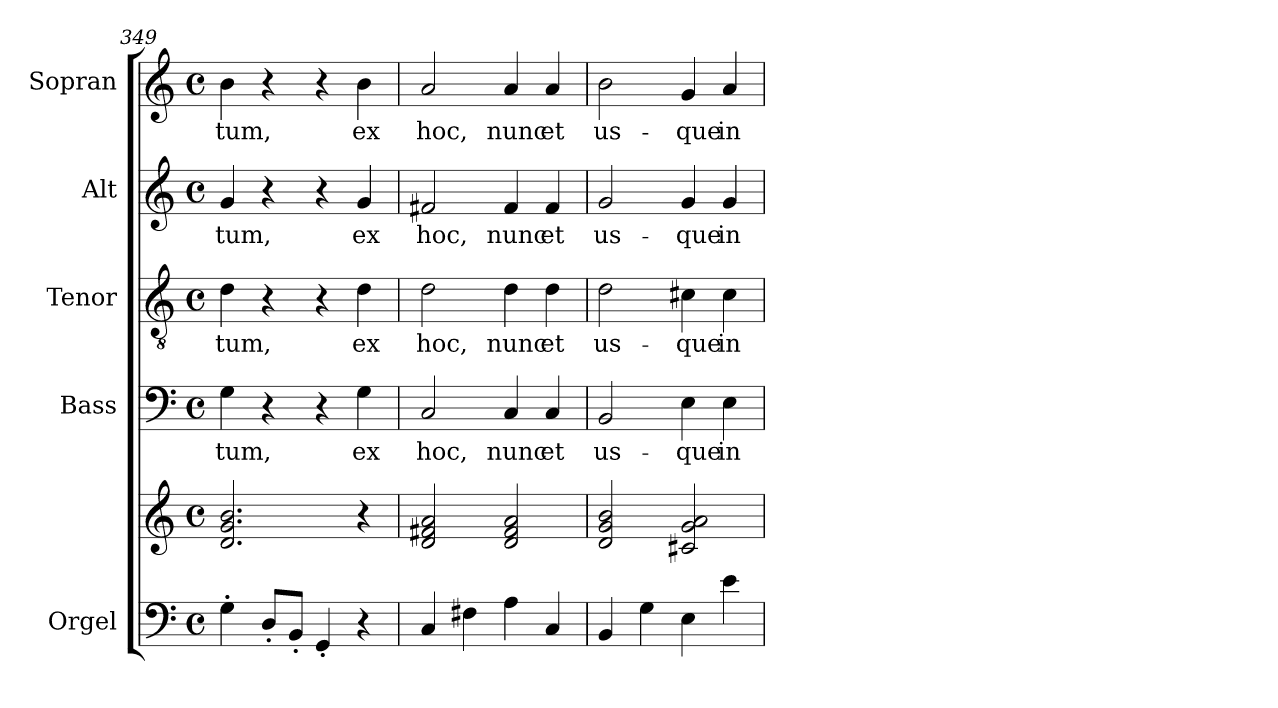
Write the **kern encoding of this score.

**kern	**kern	**kern	**text	**kern	**text	**kern	**text	**kern	**text
*part5	*part5	*part4	*part4	*part3	*part3	*part2	*part2	*part1	*part1
*staff6	*staff5	*staff4	*staff4	*staff3	*staff3	*staff2	*staff2	*staff1	*staff1
*I"Orgel	*	*I"Bass	*	*I"Tenor	*	*I"Alt	*	*I"Sopran	*
*I'Org.	*	*I'B.	*	*I'T.	*	*I'A.	*	*I'S.	*
*clefF4	*clefG2	*clefF4	*	*clefGv2	*	*clefG2	*	*clefG2	*
*k[]	*k[]	*k[]	*	*k[]	*	*k[]	*	*k[]	*
*C:	*C:	*C:	*	*C:	*	*C:	*	*C:	*
*M4/4	*M4/4	*M4/4	*	*M4/4	*	*M4/4	*	*M4/4	*
*met(c)	*met(c)	*met(c)	*	*met(c)	*	*met(c)	*	*met(c)	*
=349	=349	=349	=349	=349	=349	=349	=349	=349	=349
!	!	!	!LO:LY:b	!	!LO:LY:b	!	!LO:LY:b	!	!LO:LY:b
4G'>\	2.d/ 2.g/ 2.b/	4G\	-tum,	4d\	-tum,	4g/	-tum,	4b\	-tum,
8D'</L	.	4r	.	4r	.	4r	.	4r	.
8BB'</J	.	.	.	.	.	.	.	.	.
4GG'</	.	4r	.	4r	.	4r	.	4r	.
!	!	!	!LO:LY:b	!	!LO:LY:b	!	!LO:LY:b	!	!LO:LY:b
4r	4r	4G\	ex	4d\	ex	4g/	ex	4b\	ex
=350	=350	=350	=350	=350	=350	=350	=350	=350	=350
!	!	!	!LO:LY:b	!	!LO:LY:b	!	!LO:LY:b	!	!LO:LY:b
4C/	2d/ 2f#X/ 2a/	2C/	hoc,	2d\	hoc,	2f#X/	hoc,	2a/	hoc,
4F#X\	.	.	.	.	.	.	.	.	.
!	!	!	!LO:LY:b	!	!LO:LY:b	!	!LO:LY:b	!	!LO:LY:b
4A\	2d/ 2f#/ 2a/	4C/	nunc	4d\	nunc	4f#/	nunc	4a/	nunc
!	!	!	!LO:LY:b	!	!LO:LY:b	!	!LO:LY:b	!	!LO:LY:b
4C/	.	4C/	et	4d\	et	4f#/	et	4a/	et
=351	=351	=351	=351	=351	=351	=351	=351	=351	=351
!	!	!	!LO:LY:b	!	!LO:LY:b	!	!LO:LY:b	!	!LO:LY:b
4BB/	2d/ 2g/ 2b/	2BB/	us-	2d\	us-	2g/	us-	2b\	us-
4G\	.	.	.	.	.	.	.	.	.
!	!	!	!LO:LY:b	!	!LO:LY:b	!	!LO:LY:b	!	!LO:LY:b
4E\	2c#X/ 2g/ 2a/	4E\	-que	4c#X\	-que	4g/	-que	4g/	-que
!	!	!	!LO:LY:b	!	!LO:LY:b	!	!LO:LY:b	!	!LO:LY:b
4e\	.	4E\	in	4c#\	in	4g/	in	4a/	in
=	=	=	=	=	=	=	=	=	=
*-	*-	*-	*-	*-	*-	*-	*-	*-	*-
